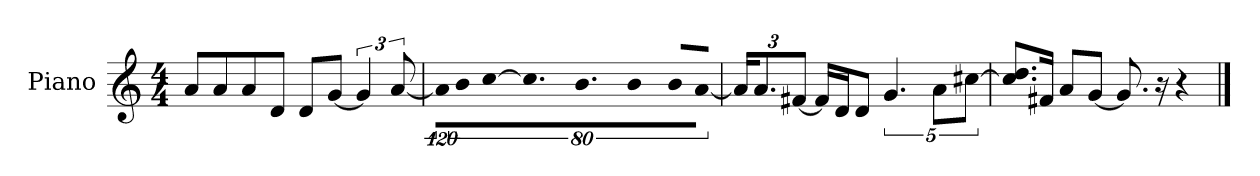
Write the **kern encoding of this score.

**kern
*part1
*staff1
*I"Piano
*I'P-no
*clefG2
*k[]
*M4/4
*MM90
=1
8a/L
8a/
8a/
8d/J
8d/L
[8g/J
6g/]
[12a/
=2
!LO:N:vis=16
1920%107a\KL]
!LO:N:vis=8
640%71b\
!LO:N:vis=16
[1920%107cc\K
9.cc\]
9.b\J
!LO:N:vis=4
1920%427b\
!LO:N:vis=8
640%71b/L
!LO:N:vis=8
[640%71a/J
=3
*Xbrackettup
24a/KL]
12.a/
[12f#X/J
16f#/LL]
16d/J
8d/J
*brackettup
5.g/
10a\L
[10cc#X\J
=4
8.cc#/] 8.dd/L
16f#X/Jk
8a/L
[8g/J
8.g/]
16r
4r
==
*-
